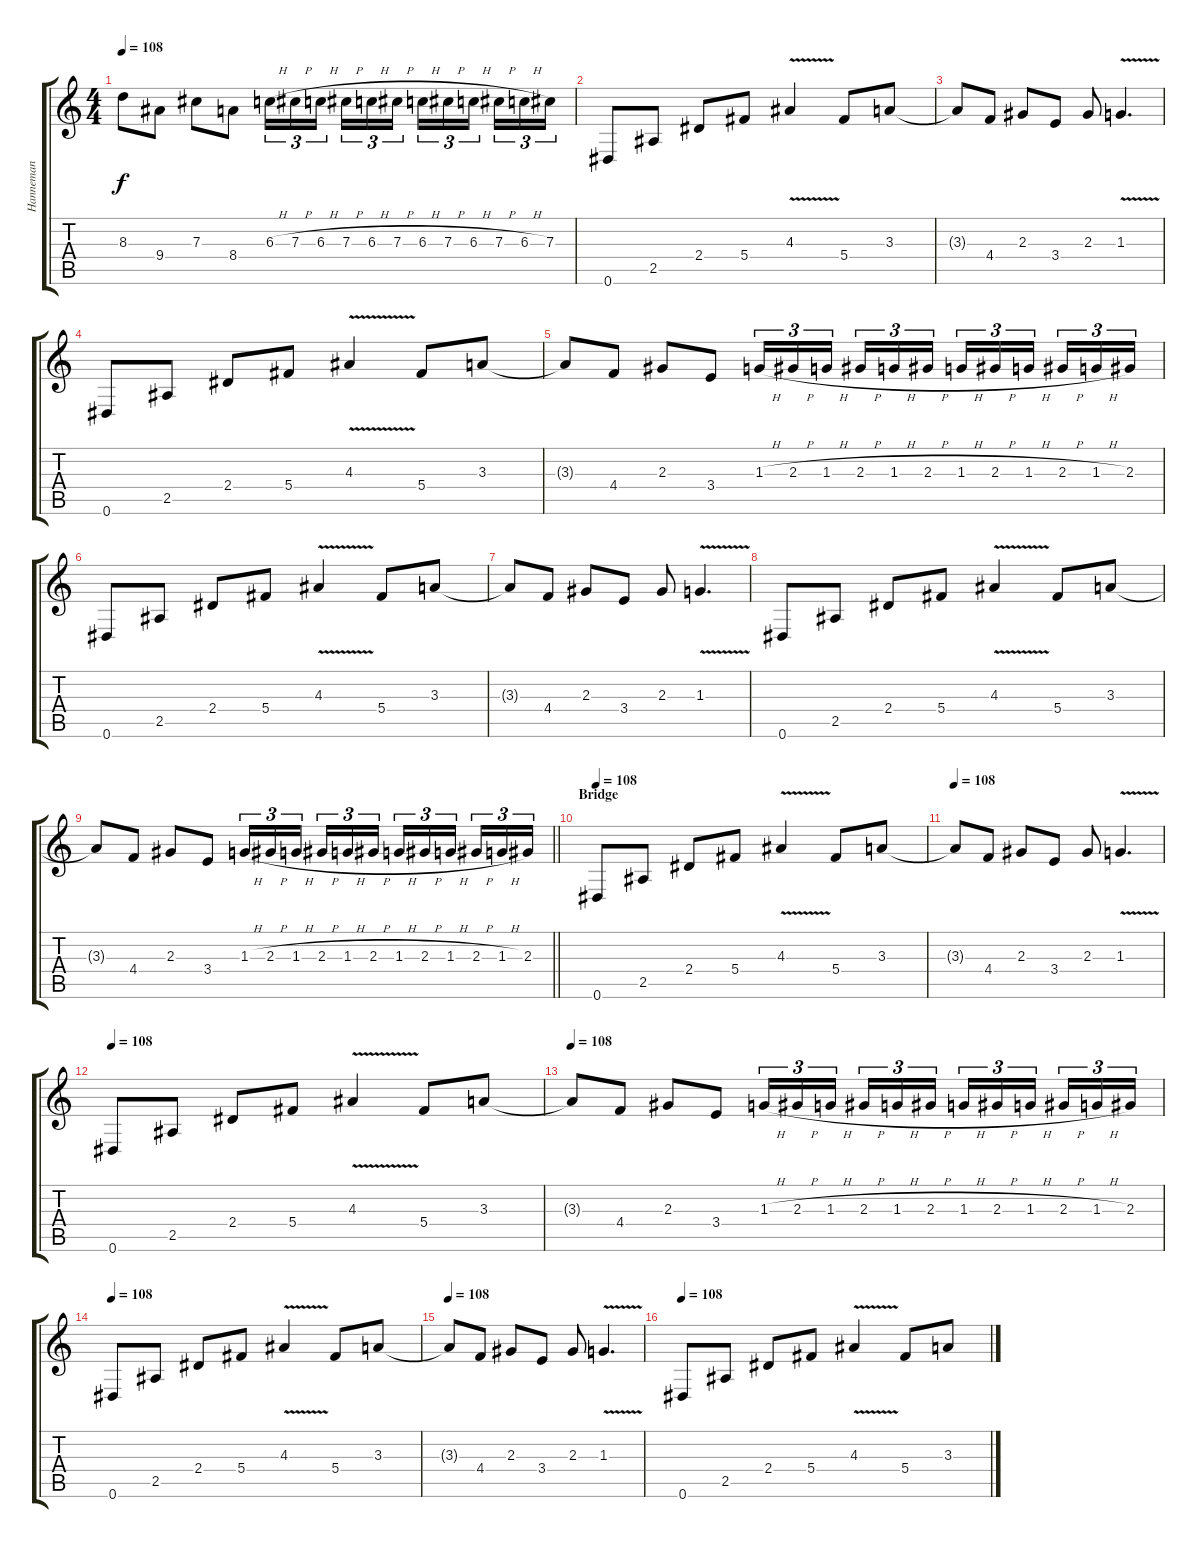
\track ("Hanneman" "Hanneman") {instrument distortionguitar}
\staff {score tabs}
\tuning (Eb4 Bb3 Gb3 Db3 Ab2 Eb2) {hide}
\ts (4 4)
\tempo 108
\clef g2
\ks c
8.3{t}.8{dy f} 9.4.8 7.3.8 8.4.8 6.3{h}.16{tu (3 2)} 7.3{h}.16{tu (3 2)} 6.3{h}.16{tu (3 2) beam splitsecondary} 7.3{h}.16{tu (3 2)} 6.3{h}.16{tu (3 2)} 7.3{h}.16{tu (3 2)} 6.3{h}.16{tu (3 2)} 7.3{h}.16{tu (3 2)} 6.3{h}.16{tu (3 2) beam splitsecondary} 7.3{h}.16{tu (3 2)} 6.3{h}.16{tu (3 2)} 7.3.16{tu (3 2)} |
0.6.8 2.5.8 2.4.8 5.4.8 4.3{v}.4 5.4.8 3.3.8 |
3.3{t}.8 4.4.8 2.3.8 3.4.8 2.3.8 1.3{v}.4{d} |
0.6.8 2.5.8 2.4.8 5.4.8 4.3{v}.4 5.4.8 3.3.8 |
3.3{t}.8 4.4.8 2.3.8 3.4.8 1.3{h}.16{tu (3 2)} 2.3{h}.16{tu (3 2)} 1.3{h}.16{tu (3 2) beam splitsecondary} 2.3{h}.16{tu (3 2)} 1.3{h}.16{tu (3 2)} 2.3{h}.16{tu (3 2)} 1.3{h}.16{tu (3 2)} 2.3{h}.16{tu (3 2)} 1.3{h}.16{tu (3 2) beam splitsecondary} 2.3{h}.16{tu (3 2)} 1.3{h}.16{tu (3 2)} 2.3.16{tu (3 2)} |
0.6.8 2.5.8 2.4.8 5.4.8 4.3{v}.4 5.4.8 3.3.8 |
3.3{t}.8 4.4.8 2.3.8 3.4.8 2.3.8 1.3{v}.4{d} |
0.6.8 2.5.8 2.4.8 5.4.8 4.3{v}.4 5.4.8 3.3.8 |
\barLineRight lightlight
3.3{t}.8 4.4.8 2.3.8 3.4.8 1.3{h}.16{tu (3 2)} 2.3{h}.16{tu (3 2)} 1.3{h}.16{tu (3 2) beam splitsecondary} 2.3{h}.16{tu (3 2)} 1.3{h}.16{tu (3 2)} 2.3{h}.16{tu (3 2)} 1.3{h}.16{tu (3 2)} 2.3{h}.16{tu (3 2)} 1.3{h}.16{tu (3 2) beam splitsecondary} 2.3{h}.16{tu (3 2)} 1.3{h}.16{tu (3 2)} 2.3.16{tu (3 2)} |
\section ("" "Bridge")
\tempo 108
0.6.8 2.5.8 2.4.8 5.4.8 4.3{v}.4 5.4.8 3.3.8 |
\tempo 108
3.3{t}.8 4.4.8 2.3.8 3.4.8 2.3.8 1.3{v}.4{d} |
\tempo 108
0.6.8 2.5.8 2.4.8 5.4.8 4.3{v}.4 5.4.8 3.3.8 |
\tempo 108
3.3{t}.8 4.4.8 2.3.8 3.4.8 1.3{h}.16{tu (3 2)} 2.3{h}.16{tu (3 2)} 1.3{h}.16{tu (3 2) beam splitsecondary} 2.3{h}.16{tu (3 2)} 1.3{h}.16{tu (3 2)} 2.3{h}.16{tu (3 2)} 1.3{h}.16{tu (3 2)} 2.3{h}.16{tu (3 2)} 1.3{h}.16{tu (3 2) beam splitsecondary} 2.3{h}.16{tu (3 2)} 1.3{h}.16{tu (3 2)} 2.3.16{tu (3 2)} |
\tempo 108
0.6.8 2.5.8 2.4.8 5.4.8 4.3{v}.4 5.4.8 3.3.8 |
\tempo 108
3.3{t}.8 4.4.8 2.3.8 3.4.8 2.3.8 1.3{v}.4{d} |
\tempo 108
0.6.8 2.5.8 2.4.8 5.4.8 4.3{v}.4 5.4.8 3.3.8
